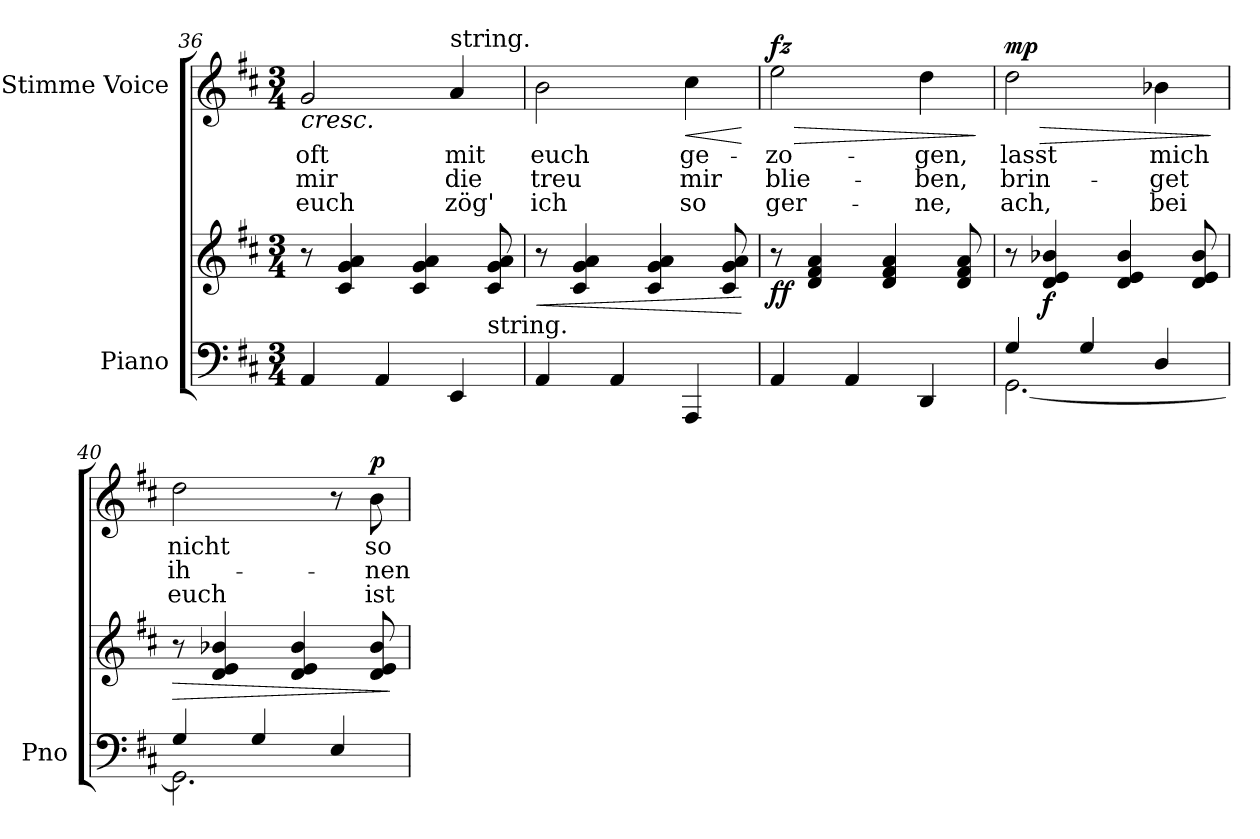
**kern	**kern	**dynam	**kern	**text	**text	**text	**dynam
*part2	*part2	*part2	*part1	*part1	*part1	*part1	*part1
*staff3	*staff2	*staff2/3	*staff1	*staff1	*staff1	*staff1	*staff1
*I"Piano	*	*	*I"Stimme Voice	*	*	*	*
*I'Pno	*	*	*	*	*	*	*
*clefF4	*clefG2	*	*clefG2	*	*	*	*
*k[f#c#]	*k[f#c#]	*	*k[f#c#]	*	*	*	*
*M3/4	*M3/4	*	*M3/4	*	*	*	*
*MM100	*MM100	*	*MM100	*	*	*	*
=36	=36	=36	=36	=36	=36	=36	=36
!	!	!	!	!LO:LY:b	!LO:LY:b	!LO:LY:b	!LO:HP:b
4AA/	8r	.	2g/	oft	mir	euch	<
.	4c#/ 4g/ 4a/	.	.	.	.	.	.
4AA/	.	.	.	.	.	.	.
.	4c#/ 4g/ 4a/	.	.	.	.	.	.
!	!	!	!LO:TX:a:t=string.	!	!	!	!
!	!	!	!	!LO:LY:b	!LO:LY:b	!LO:LY:b	!
4EE/	.	.	4a/	mit	die	zög'	.
!	!LO:TX:b:t=string.	!	!	!	!	!	!
.	8c#/ 8g/ 8a/	.	.	.	.	.	.
!!LO:PB:g=z
=37	=37	=37	=37	=37	=37	=37	=37
*	*	*	*MM102	*	*	*	*
!	!	!LO:HP:b	!	!LO:LY:b	!LO:LY:b	!LO:LY:b	!
4AA/	8r	<	2b\	euch	treu	ich	.
.	4c#/ 4g/ 4a/	.	.	.	.	.	.
4AA/	.	.	.	.	.	.	.
.	4c#/ 4g/ 4a/	.	.	.	.	.	.
!	!	!	!	!LO:LY:b	!LO:LY:b	!LO:LY:b	!LO:HP:b
4AAA/	.	.	4cc#\	ge-	mir	so	<
.	8c#/ 8g/ 8a/	.	.	.	.	.	.
.	.	[	.	.	.	.	[ [
=38	=38	=38	=38	=38	=38	=38	=38
!	!	!LO:DY:b	!	!LO:LY:b	!LO:LY:b	!LO:LY:b	!LO:HP:b
!	!	!	!	!	!	!	!LO:DY:n=1:a
4AA/	8r	ff	2ee\	-zo-	blie-	ger-	> fz
.	4d/ 4f#/ 4a/	.	.	.	.	.	.
4AA/	.	.	.	.	.	.	.
.	4d/ 4f#/ 4a/	.	.	.	.	.	.
!	!	!	!	!LO:LY:b	!LO:LY:b	!LO:LY:b	!
4DD/	.	.	4dd\	-gen,	-ben,	-ne,	.
.	8d/ 8f#/ 8a/	.	.	.	.	.	.
.	.	.	.	.	.	.	]
=39	=39	=39	=39	=39	=39	=39	=39
*	*	*	*MM100	*	*	*	*
*^	*	*	*	*	*	*	*
!	!	!	!	!	!LO:LY:b	!LO:LY:b	!LO:LY:b	!LO:HP:b
!	!	!	!	!	!	!	!	!LO:DY:n=1:a
4G/	[2.GG\	8r	.	2dd\	lasst	brin-	ach,	> mp
!	!	!	!LO:DY:b	!	!	!	!	!
.	.	4d/ 4e/ 4b-X/	f	.	.	.	.	.
4G/	.	.	.	.	.	.	.	.
.	.	4d/ 4e/ 4b-/	.	.	.	.	.	.
!	!	!	!	!	!LO:LY:b	!LO:LY:b	!LO:LY:b	!
4D/	.	.	.	4b-X\	mich	-get	bei	.
.	.	8d/ 8e/ 8b-/	.	.	.	.	.	.
*v	*v	*	*	*	*	*	*	*
.	.	.	.	.	.	.	]
=40	=40	=40	=40	=40	=40	=40	=40
*	*	*	*MM98	*	*	*	*
*^	*	*	*	*	*	*	*
!	!	!	!LO:HP:b	!	!LO:LY:b	!LO:LY:b	!LO:LY:b	!
4G/	2.GG\]	8r	>	2dd\	nicht	ih-	euch	.
.	.	4d/ 4e/ 4b-X/	.	.	.	.	.	.
4G/	.	.	.	.	.	.	.	.
.	.	4d/ 4e/ 4b-/	.	.	.	.	.	.
4E/	.	.	.	8r	.	.	.	.
!	!	!	!	!	!LO:LY:b	!LO:LY:b	!LO:LY:b	!LO:DY:a
.	.	8d/ 8e/ 8b-/	.	8b\	so	-nen	ist	p
*v	*v	*	*	*	*	*	*	*
.	.	]	.	.	.	.	.
=	=	=	=	=	=	=	=
*-	*-	*-	*-	*-	*-	*-	*-
